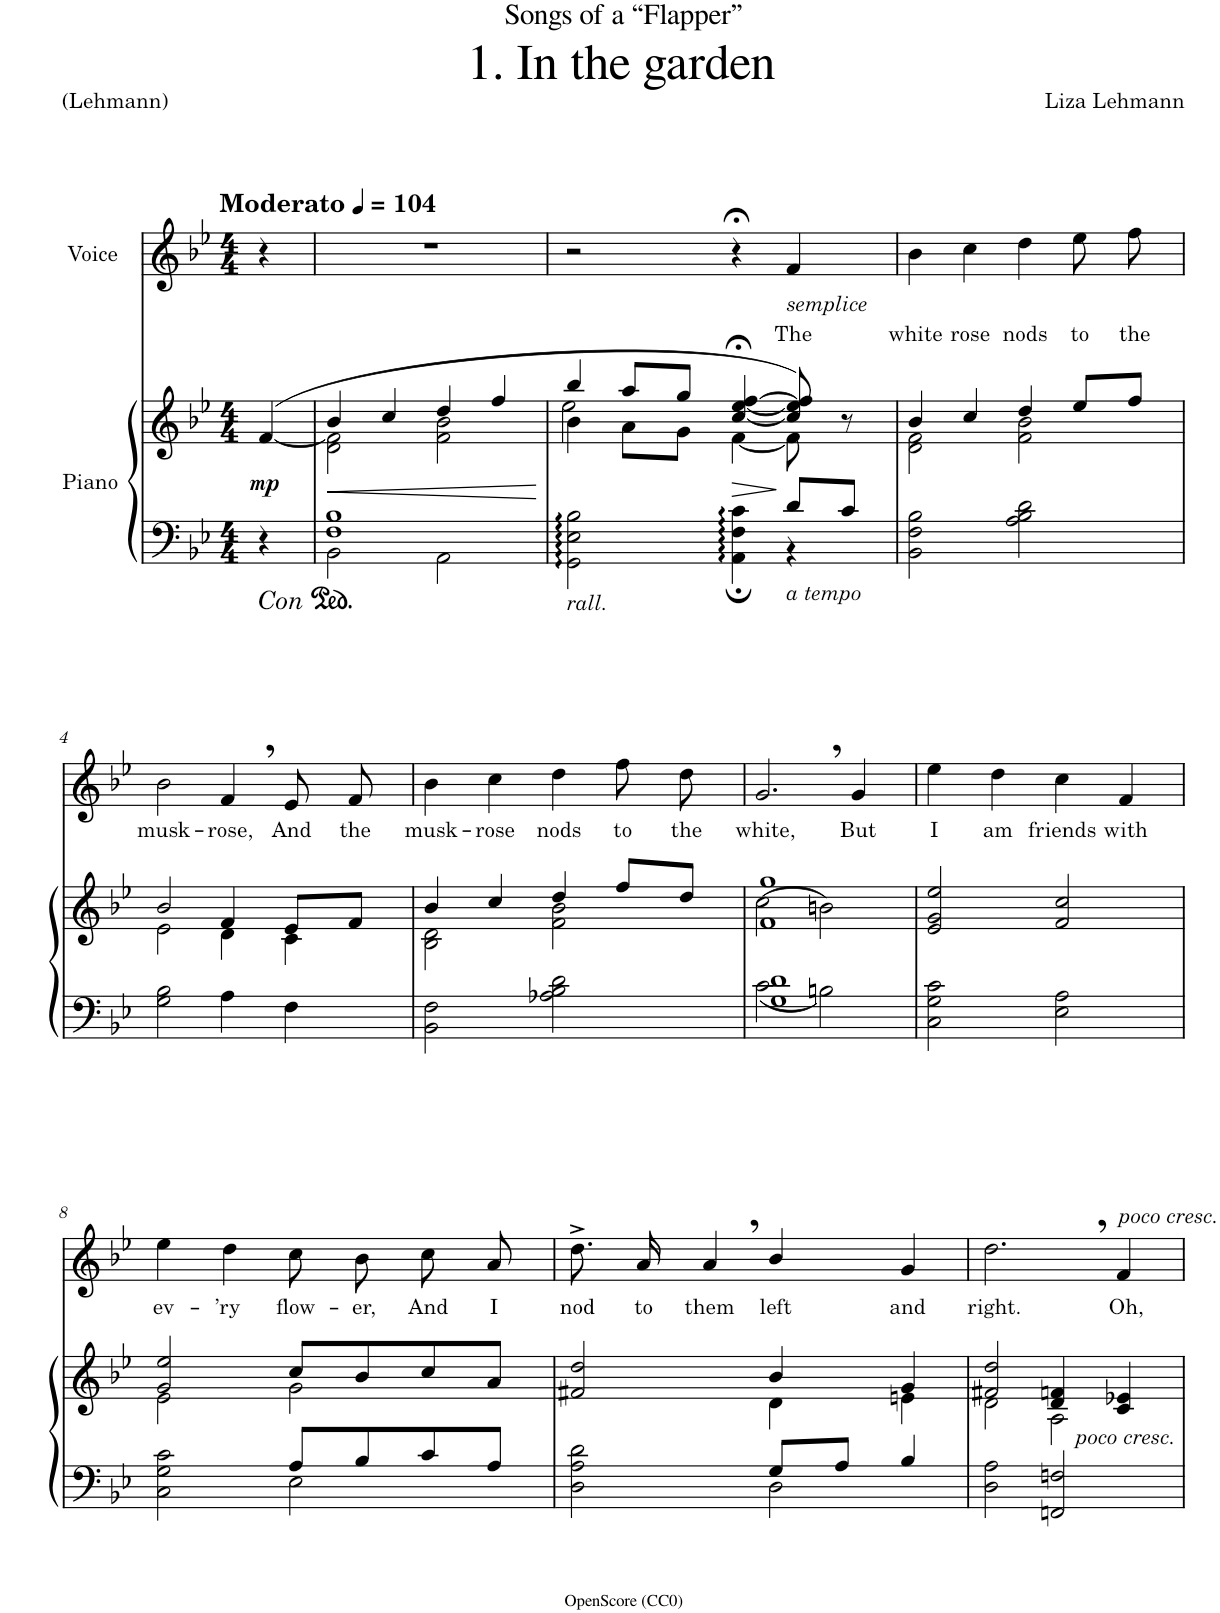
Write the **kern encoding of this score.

**kern	**kern	**dynam	**kern	**text
*part2	*part2	*part2	*part1	*part1
*staff3	*staff2	*staff2/3	*staff1	*staff1
*I"Piano	*	*	*I"Voice	*
*I'Pno	*	*	*	*
*clefF4	*clefG2	*	*clefG2	*
*k[b-e-]	*k[b-e-]	*	*k[b-e-]	*
*M4/4	*M4/4	*	*M4/4	*
*MM104	*MM104	*	*MM104	*
=	=	=	=	=
!	!	!	!LO:TX:a:B:t=Moderato	!
!	!	!LO:DY:b	!	!
4r	([<4f/	mp	4r	.
=1	=1	=1	=1	=1
*^	*	*	*	*
!	!	!	!LO:HP:b	!	!
*	*	*^	*	*	*
1F 1B-	2BB-\	4b-/	2d\ 2f\]	<	1r	.
.	.	4cc/	.	.	.	.
.	2AA\	4dd/	2f\ 2b-\	.	.	.
.	.	4ff/	.	.	.	.
*v	*v	*	*	*	*	*
*	*v	*v	*	*	*
.	.	[	.	.
=2	=2	=2	=2	=2
*^	*^	*	*	*
*	*	*	*^	*	*	*
!LO:TX:b:i:t=rall.	!	!	!	!	!	!	!
2GG\ 2E-\ 2B-\	2ryy	4bb-/	4b-\	2ee-\	.	2r	.
.	.	8aa/L	8a\L	.	.	.	.
.	.	8gg/J	8g\J	.	.	.	.
!	!	!	!	!	!LO:HP:b	!	!
4AA\; 4F\; 4c\;	4ryy	[<4cc/;< [<4ee-/;< [4ff/;<	[4f\	2ryy	>	4r;<	.
!	!	!	!	!	!	!LO:TX:b:i:t=semplice	!
!LO:TX:b:i:t=a tempo	!	!	!	!	!	!	!
!	!	!	!	!	!	!	!LO:LY:b
8d/L	4r	8cc/] 8ee-/] 8ff/])	8f\]	.	]	4f/	The
8c/J	.	8r	8ryy	.	.	.	.
*v	*v	*	*	*	*	*	*
*	*	*v	*v	*	*	*
=3	=3	=3	=3	=3	=3
!	!	!	!	!	!LO:LY:b
2BB-\ 2F\ 2B-\	4b-/	2d\ 2f\	.	4b-\	white
!	!	!	!	!	!LO:LY:b
.	4cc/	.	.	4cc\	rose
!	!	!	!	!	!LO:LY:b
2A\ 2B-\ 2d\	4dd/	2f\ 2b-\	.	4dd\	nods
!	!	!	!	!	!LO:LY:b
.	8ee-/L	.	.	8ee-\L	to
!	!	!	!	!	!LO:LY:b
.	8ff/J	.	.	8ff\J	the
!!LO:LB:g=z
=4	=4	=4	=4	=4	=4
!	!	!	!	!	!LO:LY:b
2G\ 2B-\	2b-/	2e-\	.	2b-\	musk-
!	!	!	!	!	!LO:LY:b
4A\	4f/	4d\	.	4f,/	-rose,
!	!	!	!	!	!LO:LY:b
4F\	8e-/L	4c\	.	8e-/L	And
!	!	!	!	!	!LO:LY:b
.	8f/J	.	.	8f/J	the
=5	=5	=5	=5	=5	=5
!	!	!	!	!	!LO:LY:b
2BB-\ 2F\	4b-/	2B-\ 2d\	.	4b-\	musk-
!	!	!	!	!	!LO:LY:b
.	4cc/	.	.	4cc\	-rose
!	!	!	!	!	!LO:LY:b
2A-X\ 2B-\ 2d\	4dd/	2f\ 2b-\	.	4dd\	nods
!	!	!	!	!	!LO:LY:b
.	8ff/L	.	.	8ff\L	to
!	!	!	!	!	!LO:LY:b
.	8dd/J	.	.	8dd\J	the
=6	=6	=6	=6	=6	=6
*^	*	*	*	*	*
!	!	!	!	!	!	!LO:LY:b
1G 1d	2c\	1f 1gg	(>2cc\	.	2.g,/	white,
.	2Bn\	.	2bn\)	.	.	.
!	!	!	!	!	!	!LO:LY:b
.	.	.	.	.	4g/	But
*v	*v	*	*	*	*	*
*	*v	*v	*	*	*
=7	=7	=7	=7	=7
!	!	!	!	!LO:LY:b
2C\ 2G\ 2c\	2e-/ 2g/ 2ee-/	.	4ee-\	I
!	!	!	!	!LO:LY:b
.	.	.	4dd\	am
!	!	!	!	!LO:LY:b
2E-\ 2A\	2f/ 2cc/	.	4cc\	friends
!	!	!	!	!LO:LY:b
.	.	.	4f/	with
!!LO:LB:g=z
=8	=8	=8	=8	=8
*^	*^	*	*	*
!	!	!	!	!	!	!LO:LY:b
2C\ 2G\ 2c\	2ryy	2g/ 2ee-/	2e-\	.	4ee-\	ev-
!	!	!	!	!	!	!LO:LY:b
.	.	.	.	.	4dd\	-’ry
!	!	!	!	!	!	!LO:LY:b
8A/L	2E-\	8cc/L	2g\	.	8cc\L	flow-
!	!	!	!	!	!	!LO:LY:b
8B-/	.	8b-/	.	.	8b-\J	-er,
!	!	!	!	!	!	!LO:LY:b
8c/	.	8cc/	.	.	8cc\L	And
!	!	!	!	!	!	!LO:LY:b
8A/J	.	8a/J	.	.	8a\J	I
=9	=9	=9	=9	=9	=9	=9
!	!	!	!	!	!	!LO:LY:b
2D\ 2A\ 2d\	2ryy	2f#X/ 2dd/	2ryy	.	8.dd^\L	nod
!	!	!	!	!	!	!LO:LY:b
.	.	.	.	.	16a\Jk	to
!	!	!	!	!	!	!LO:LY:b
.	.	.	.	.	4a,/	them
!	!	!	!	!	!	!LO:LY:b
8G/L	2D\	4b-/	4d\	.	4b-/	left
8A/J	.	.	.	.	.	.
!	!	!	!	!	!	!LO:LY:b
4B-/	.	4g/	4en\	.	4g/	and
*v	*v	*	*	*	*	*
=10	=10	=10	=10	=10	=10
!	!	!	!	!	!LO:LY:b
2D\ 2A\	2f#X/ 2dd/	2d\	.	2.dd,\	right.
!	!LO:TX:b:i:t=poco cresc.	!	!	!	!
2FFn/ 2Fn/	4d/ 4fn/	2A\	.	.	.
!	!	!	!	!LO:TX:a:i:t=poco cresc.	!
!	!	!	!	!	!LO:LY:b
.	4c/ 4e-X/	.	.	4f/	Oh,
*	*v	*v	*	*	*
=	=	=	=	=
*-	*-	*-	*-	*-
